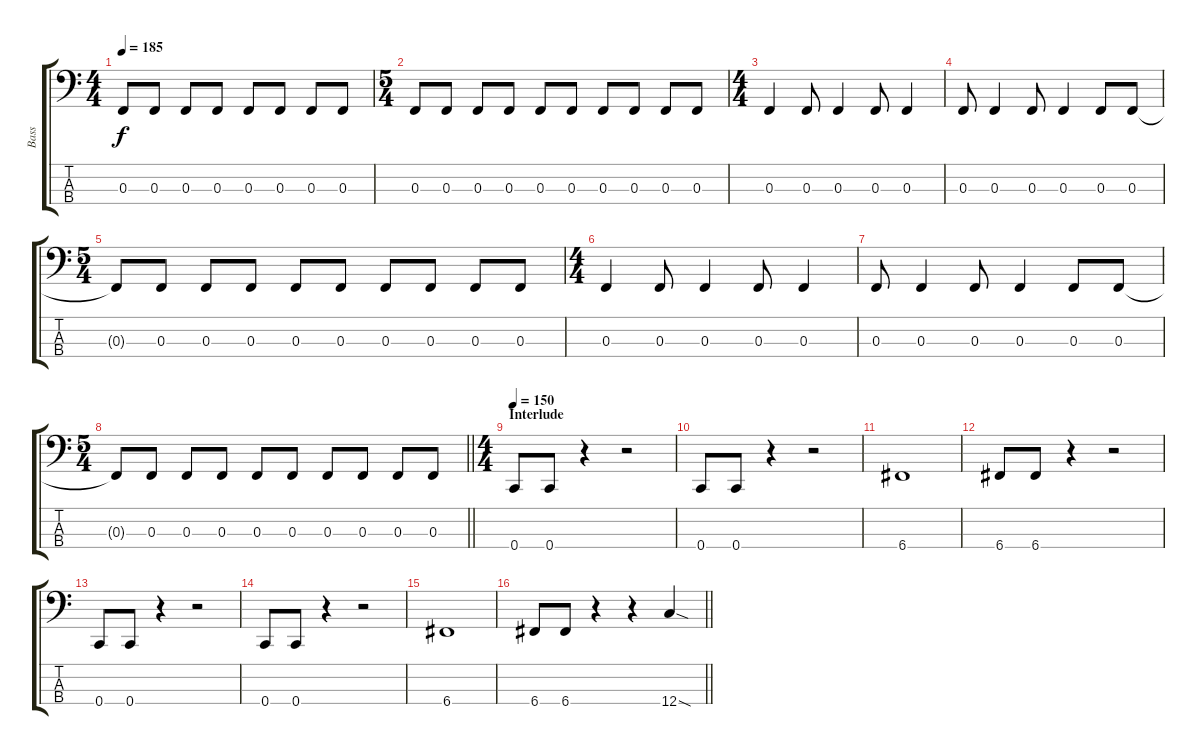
\track ("Bass" "Bass") {instrument electricbassfinger}
\staff {score tabs}
\tuning (Eb2 Bb1 F1 C1) {hide}
\ts (4 4)
\tempo 185
\clef f4
\ks c
0.3.8{dy f} 0.3.8 0.3.8 0.3.8 0.3.8 0.3.8 0.3.8 0.3.8 |
\ts (5 4)
0.3.8 0.3.8 0.3.8 0.3.8 0.3.8 0.3.8 0.3.8 0.3.8 0.3.8 0.3.8 |
\ts (4 4)
0.3.4 0.3.8 0.3.4 0.3.8 0.3.4 |
0.3.8 0.3.4 0.3.8 0.3.4 0.3.8 0.3.8 |
\ts (5 4)
0.3{t}.8 0.3.8 0.3.8 0.3.8 0.3.8 0.3.8 0.3.8 0.3.8 0.3.8 0.3.8 |
\ts (4 4)
0.3.4 0.3.8 0.3.4 0.3.8 0.3.4 |
0.3.8 0.3.4 0.3.8 0.3.4 0.3.8 0.3.8 |
\ts (5 4)
\barLineRight lightlight
0.3{t}.8 0.3.8 0.3.8 0.3.8 0.3.8 0.3.8 0.3.8 0.3.8 0.3.8 0.3.8 |
\ts (4 4)
\section ("" "Interlude")
\tempo 150
0.4.8 0.4.8 r.4 r.2 |
0.4.8 0.4.8 r.4 r.2 |
6.4.1 |
6.4.8 6.4.8 r.4 r.2 |
0.4.8 0.4.8 r.4 r.2 |
0.4.8 0.4.8 r.4 r.2 |
6.4.1 |
\barLineRight lightlight
6.4.8 6.4.8 r.4 r.4 12.4{sod}.4
